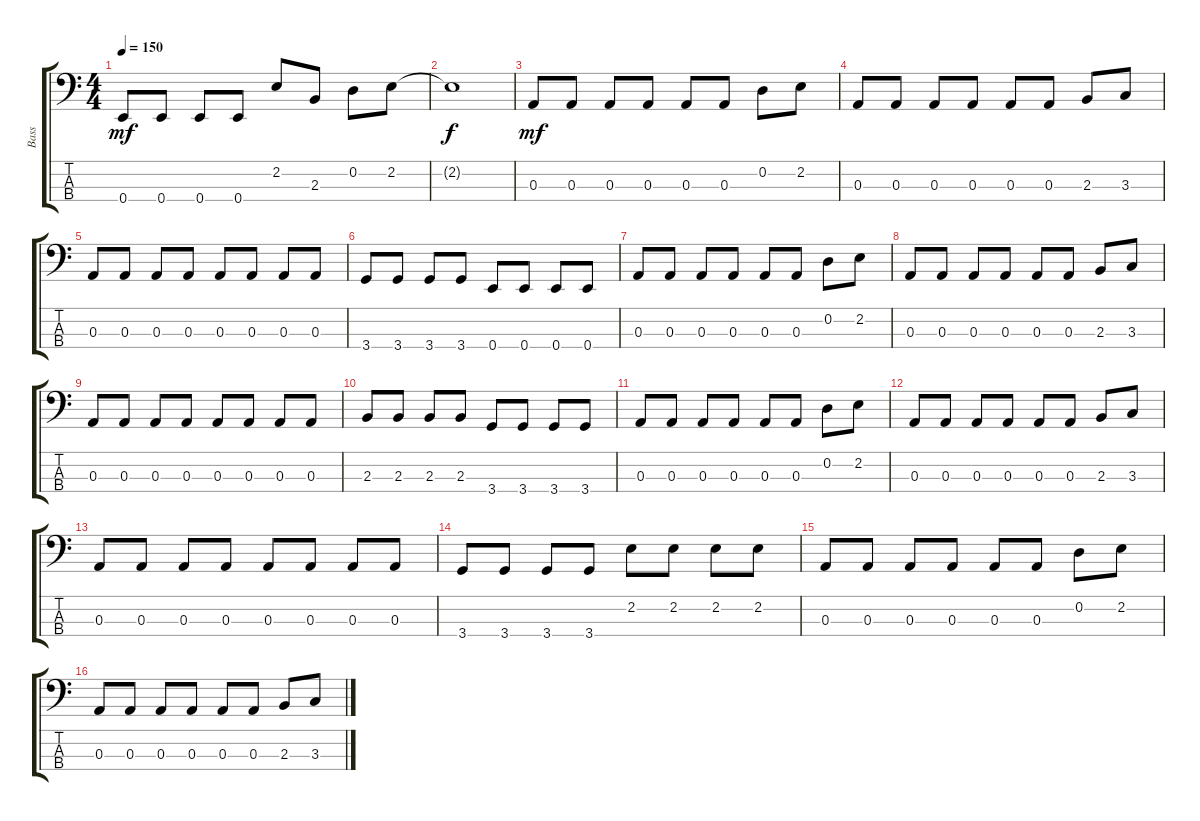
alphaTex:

\track ("Bass" "Bass") {instrument slapbass2}
\staff {score tabs}
\tuning (G2 D2 A1 E1) {hide}
\ts (4 4)
\tempo 150
\clef f4
\ks c
0.4.8{dy mf} 0.4.8 0.4.8 0.4.8 2.2.8 2.3.8 0.2.8 2.2.8 |
2.2{t}.1{dy f} |
0.3.8{dy mf} 0.3.8 0.3.8 0.3.8 0.3.8 0.3.8 0.2.8 2.2.8 |
0.3.8 0.3.8 0.3.8 0.3.8 0.3.8 0.3.8 2.3.8 3.3.8 |
0.3.8 0.3.8 0.3.8 0.3.8 0.3.8 0.3.8 0.3.8 0.3.8 |
3.4.8 3.4.8 3.4.8 3.4.8 0.4.8 0.4.8 0.4.8 0.4.8 |
0.3.8 0.3.8 0.3.8 0.3.8 0.3.8 0.3.8 0.2.8 2.2.8 |
0.3.8 0.3.8 0.3.8 0.3.8 0.3.8 0.3.8 2.3.8 3.3.8 |
0.3.8 0.3.8 0.3.8 0.3.8 0.3.8 0.3.8 0.3.8 0.3.8 |
2.3.8 2.3.8 2.3.8 2.3.8 3.4.8 3.4.8 3.4.8 3.4.8 |
0.3.8 0.3.8 0.3.8 0.3.8 0.3.8 0.3.8 0.2.8 2.2.8 |
0.3.8 0.3.8 0.3.8 0.3.8 0.3.8 0.3.8 2.3.8 3.3.8 |
0.3.8 0.3.8 0.3.8 0.3.8 0.3.8 0.3.8 0.3.8 0.3.8 |
3.4.8 3.4.8 3.4.8 3.4.8 2.2.8 2.2.8 2.2.8 2.2.8 |
0.3.8 0.3.8 0.3.8 0.3.8 0.3.8 0.3.8 0.2.8 2.2.8 |
0.3.8 0.3.8 0.3.8 0.3.8 0.3.8 0.3.8 2.3.8 3.3.8
